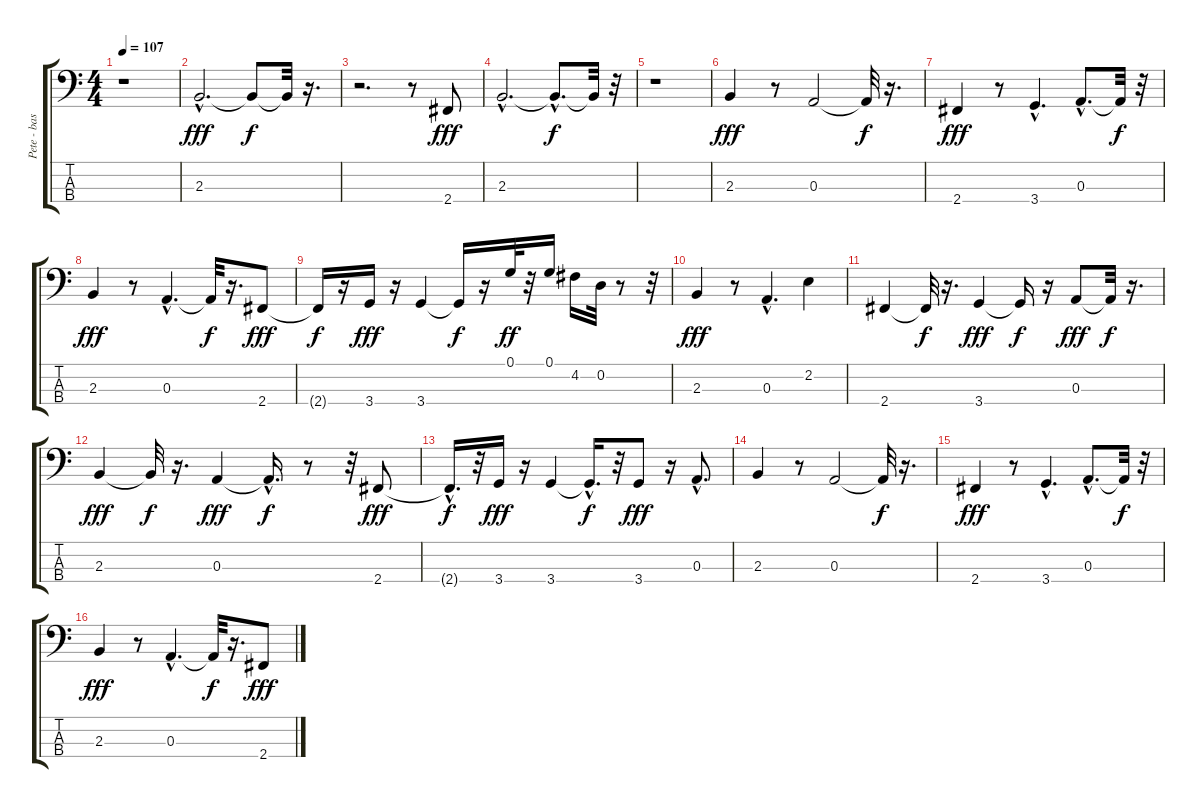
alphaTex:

\track ("Pete - bass guitar" "Pete - bas") {instrument electricbassfinger}
\staff {score tabs}
\tuning (G2 D2 A1 E1) {hide}
\ts (4 4)
\tempo 107
\clef f4
\ks c
r.1{dy fff instrument electricbassfinger} |
2.3{hac}.2{d} 2.3{t}.8{dy f} 2.3{t}.32 r.16{d} |
r.2{d} r.8 2.4.8{dy fff} |
2.3{hac}.2{d} 2.3{hac t}.8{d dy f} 2.3{t}.32 r.32 |
r.1 |
2.3.4{dy fff} r.8 0.3.2 0.3{t}.32{dy f} r.16{d} |
2.4.4{dy fff} r.8 3.4{hac}.4{d} 0.3{hac}.8{d} 0.3{t}.32{dy f} r.32 |
2.3.4{dy fff} r.8 0.3{hac}.4{d} 0.3{t}.32{dy f} r.16{d} 2.4.8{dy fff} |
2.4{t}.16{dy f} r.16 3.4.16{dy fff} r.16 3.4.4 3.4{t}.16{dy f} r.16 0.1.32{dy ff} r.32 0.1.16 4.2.16 0.2.32 r.8 r.32 |
2.3.4{dy fff} r.8 0.3{hac}.4{d} 2.2.4 |
2.4.4 2.4{t}.32{dy f} r.16{d} 3.4.4{dy fff} 3.4{t}.16{dy f} r.16 0.3.8{dy fff} 0.3{t}.32{dy f} r.16{d} |
2.3.4{dy fff} 2.3{t}.32{dy f} r.16{d} 0.3.4{dy fff} 0.3{hac t}.16{d dy f} r.8 r.32 2.4.8{dy fff} |
2.4{hac t}.16{d dy f} r.32 3.4.16{dy fff} r.16 3.4.4 3.4{hac t}.16{d dy f} r.32 3.4.8{dy fff} r.16 0.3{hac}.8{d} |
2.3.4 r.8 0.3.2 0.3{t}.32{dy f} r.16{d} |
2.4.4{dy fff} r.8 3.4{hac}.4{d} 0.3{hac}.8{d} 0.3{t}.32{dy f} r.32 |
2.3.4{dy fff} r.8 0.3{hac}.4{d} 0.3{t}.32{dy f} r.16{d} 2.4.8{dy fff}
